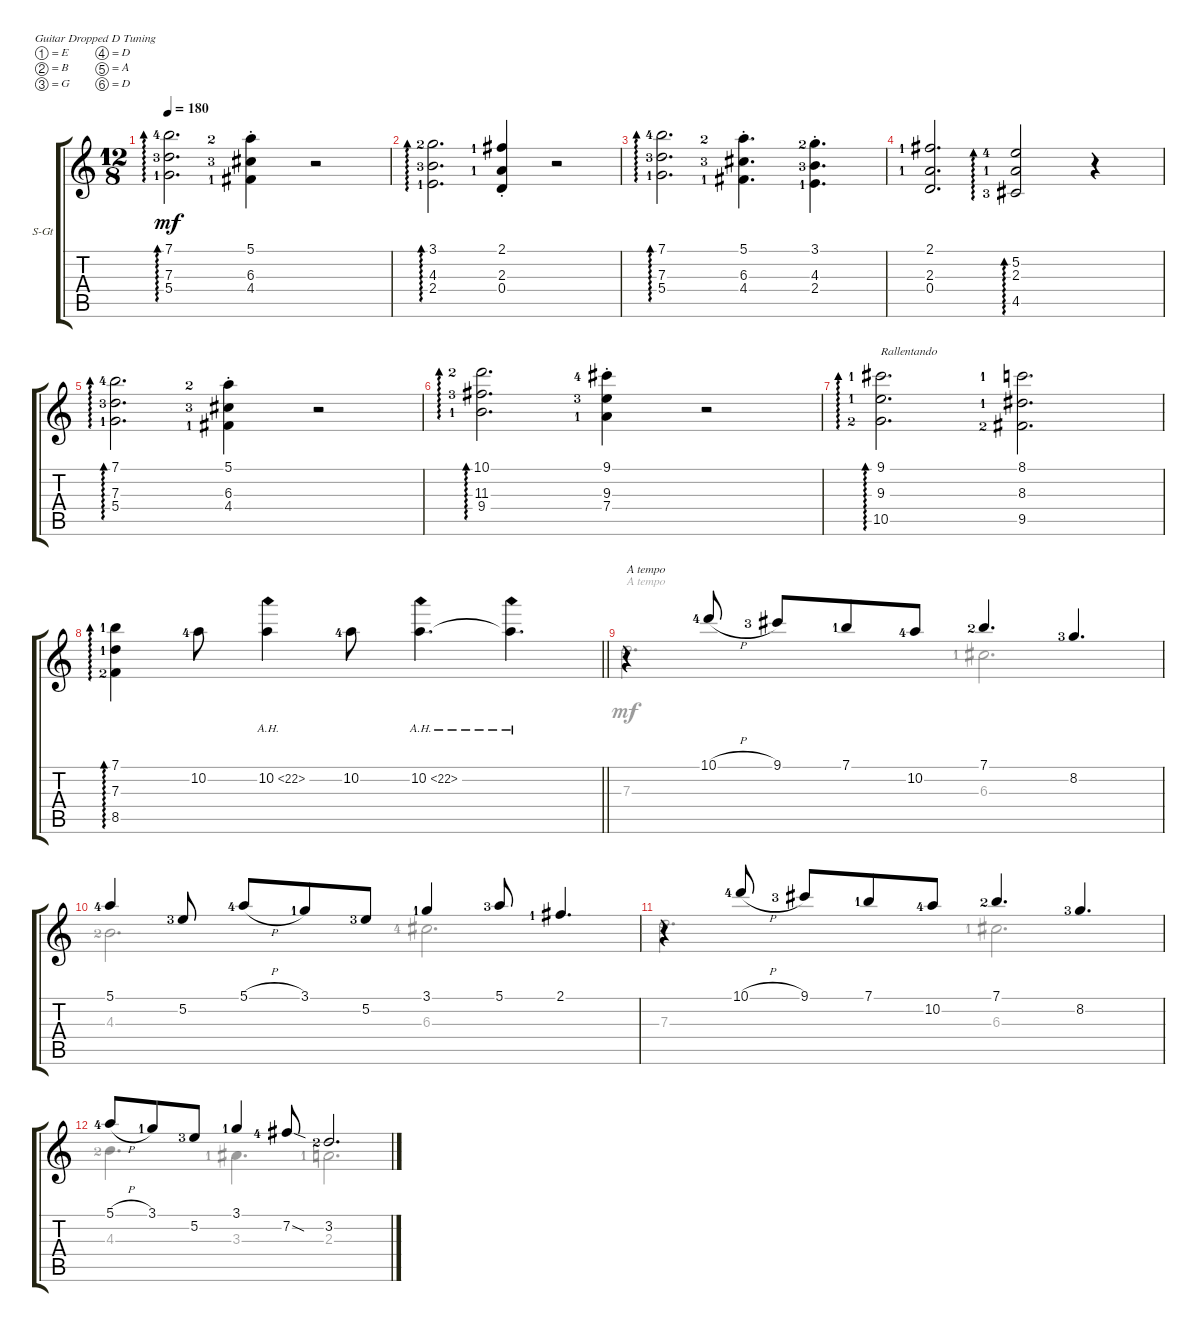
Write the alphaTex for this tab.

\defaultSystemsLayout 4
\bracketExtendMode groupsimilarinstruments
\firstSystemTrackNameOrientation horizontal
\otherSystemsTrackNameOrientation horizontal
\track ("Steel Guitar" "S-Gt") {instrument acousticguitarsteel}
\staff {score tabs}
\tuning (E4 B3 G3 D3 A2 D2)
\voice
\ts (12 8)
\tempo 180
\clef g2
\ks c
(5.4{lf 2} 7.3{lf 4} 7.1{lf 5}).2{d ad 0 dy mf} (4.4{lf 2} 5.1{lf 3} 6.3{st lf 4}).4 r.2 |
(2.4{lf 2} 4.3{lf 4} 3.1{lf 3}).2{d ad 0} (2.1{lf 2} 2.3{st lf 2} 0.4).4 r.2 |
(5.4{lf 2} 7.3{lf 4} 7.1{lf 5}).2{d ad 0} (4.4{lf 2} 5.1{lf 3} 6.3{st lf 4}).4{d} (2.4{lf 2} 4.3{st lf 4} 3.1{lf 3}).4{d} |
(2.1{lf 2} 2.3{lf 2} 0.4).2{d} (2.3{lf 2} 5.2{lf 5} 4.5{lf 4}).2{ad 0} r.4 |
(5.4{lf 2} 7.3{lf 4} 7.1{lf 5}).2{d ad 0} (4.4{lf 2} 5.1{lf 3} 6.3{st lf 4}).4 r.2 |
(10.1{lf 3} 9.4{lf 2} 11.3{lf 4}).2{d ad 0} (9.1{lf 5} 9.3{lf 4} 7.4{st lf 2}).4 r.2 |
\tempo (160.5 hide)
\tempo (145.5 0.08125 hide)
\tempo (130.5 0.1625 hide)
\tempo (115.5 0.24375 hide)
(9.3{lf 2} 9.1{lf 2} 10.5{lf 3}).2{d ad 0 txt "Rallentando"} (8.1{lf 2} 8.3{lf 2} 9.5{lf 3}).2{d} |
\barLineRight lightlight
(8.5{lf 3} 7.3{lf 2} 7.1{lf 2}).4{ad 0} 10.2{lf 5}.8 10.2{ah 12}.4 10.2{lf 5}.8 10.2{ah 12}.4{d} 10.2{ah 12 t}.4{d} |
\tempo (180 hide)
r.4{txt "A tempo"} 10.1{h lf 5}.8 9.1{lf 4}.8 7.1{lf 2}.8 10.2{lf 5}.8 7.1{lf 3}.4{d} 8.2{lf 4}.4{d} |
5.1{lf 5}.4 5.2{lf 4}.8 5.1{h lf 5}.8 3.1{lf 2}.8 5.2{lf 4}.8 3.1{lf 2}.4 5.1{lf 4}.8 2.1{lf 2}.4{d} |
r.4 10.1{h lf 5}.8 9.1{lf 4}.8 7.1{lf 2}.8 10.2{lf 5}.8 7.1{lf 3}.4{d} 8.2{lf 4}.4{d} |
\tempo (128.165 hide)
\tempo (84 0.25 hide)
5.1{h lf 5}.8 3.1{lf 2}.8 5.2{lf 4}.8 3.1{lf 2}.4 7.2{sod lf 5}.8 3.2{lf 3}.2{d}
\voice
\clef g2
\ottava regular
\simile none
\ks c
|
|
|
|
|
|
|
\barLineRight lightlight
|
7.3.2{d txt "A tempo"} 6.3{lf 2}.2{d} |
4.3{lf 3}.2{d} 6.3{lf 5}.2{d} |
7.3.2{d} 6.3{lf 2}.2{d} |
4.3{lf 3}.4{d} 3.3{lf 2}.4{d} 2.3{lf 2}.2{d}
